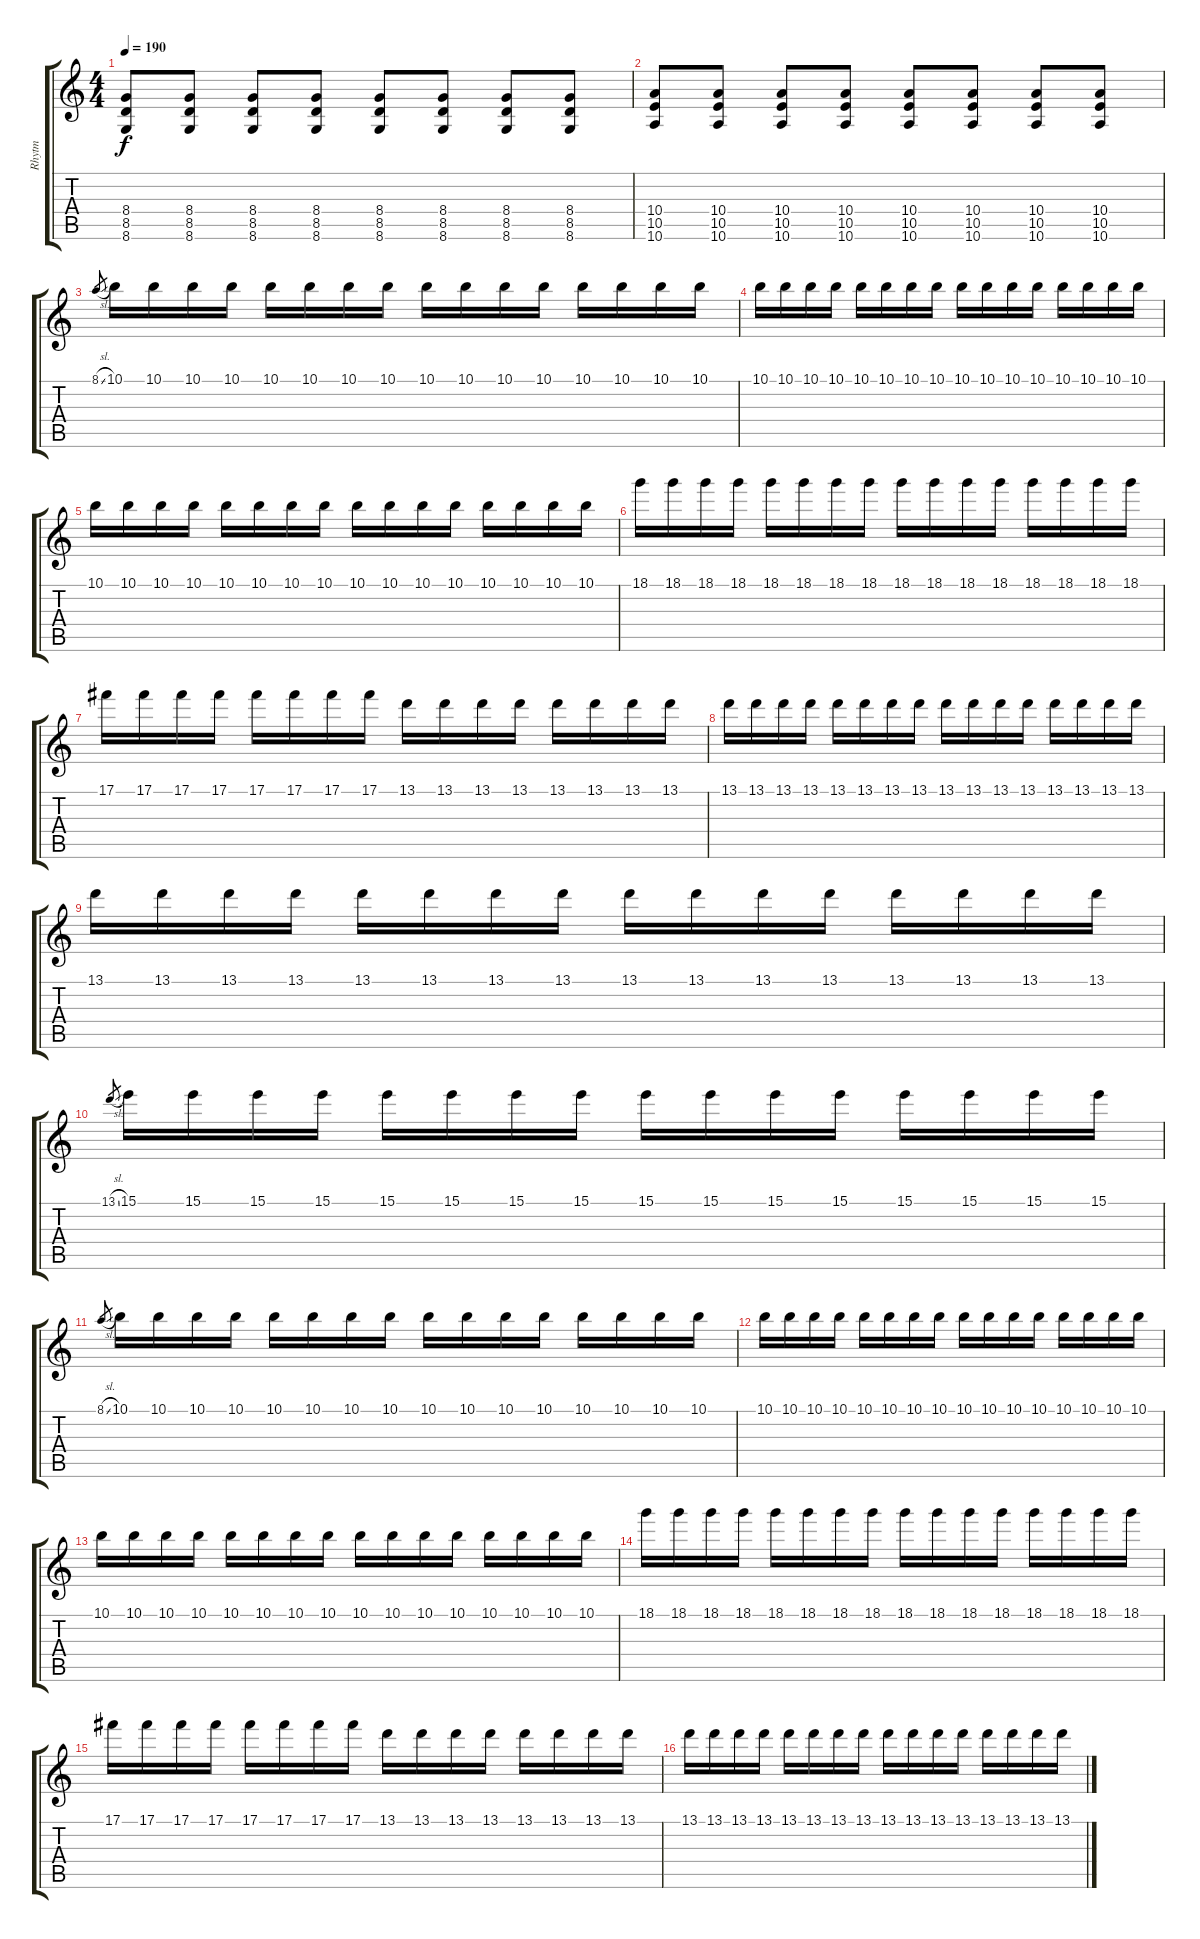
\track ("Rhytm" "Rhytm") {instrument distortionguitar}
\staff {score tabs}
\tuning (Db4 Ab3 E3 B2 Gb2 B1) {hide}
\ts (4 4)
\tempo 190
\clef g2
\ks c
(8.4 8.5 8.6).8{dy f} (8.4 8.5 8.6).8 (8.4 8.5 8.6).8 (8.4 8.5 8.6).8 (8.4 8.5 8.6).8 (8.4 8.5 8.6).8 (8.4 8.5 8.6).8 (8.4 8.5 8.6).8 |
(10.4 10.5 10.6).8 (10.4 10.5 10.6).8 (10.4 10.5 10.6).8 (10.4 10.5 10.6).8 (10.4 10.5 10.6).8 (10.4 10.5 10.6).8 (10.4 10.5 10.6).8 (10.4 10.5 10.6).8 |
8.1{sl}.8{gr} 10.1.16 10.1.16 10.1.16 10.1.16 10.1.16 10.1.16 10.1.16 10.1.16 10.1.16 10.1.16 10.1.16 10.1.16 10.1.16 10.1.16 10.1.16 10.1.16 |
10.1.16 10.1.16 10.1.16 10.1.16 10.1.16 10.1.16 10.1.16 10.1.16 10.1.16 10.1.16 10.1.16 10.1.16 10.1.16 10.1.16 10.1.16 10.1.16 |
10.1.16 10.1.16 10.1.16 10.1.16 10.1.16 10.1.16 10.1.16 10.1.16 10.1.16 10.1.16 10.1.16 10.1.16 10.1.16 10.1.16 10.1.16 10.1.16 |
18.1.16 18.1.16 18.1.16 18.1.16 18.1.16 18.1.16 18.1.16 18.1.16 18.1.16 18.1.16 18.1.16 18.1.16 18.1.16 18.1.16 18.1.16 18.1.16 |
17.1.16 17.1.16 17.1.16 17.1.16 17.1.16 17.1.16 17.1.16 17.1.16 13.1.16 13.1.16 13.1.16 13.1.16 13.1.16 13.1.16 13.1.16 13.1.16 |
13.1.16 13.1.16 13.1.16 13.1.16 13.1.16 13.1.16 13.1.16 13.1.16 13.1.16 13.1.16 13.1.16 13.1.16 13.1.16 13.1.16 13.1.16 13.1.16 |
13.1.16 13.1.16 13.1.16 13.1.16 13.1.16 13.1.16 13.1.16 13.1.16 13.1.16 13.1.16 13.1.16 13.1.16 13.1.16 13.1.16 13.1.16 13.1.16 |
13.1{sl}.8{gr} 15.1.16 15.1.16 15.1.16 15.1.16 15.1.16 15.1.16 15.1.16 15.1.16 15.1.16 15.1.16 15.1.16 15.1.16 15.1.16 15.1.16 15.1.16 15.1.16 |
8.1{sl}.8{gr} 10.1.16 10.1.16 10.1.16 10.1.16 10.1.16 10.1.16 10.1.16 10.1.16 10.1.16 10.1.16 10.1.16 10.1.16 10.1.16 10.1.16 10.1.16 10.1.16 |
10.1.16 10.1.16 10.1.16 10.1.16 10.1.16 10.1.16 10.1.16 10.1.16 10.1.16 10.1.16 10.1.16 10.1.16 10.1.16 10.1.16 10.1.16 10.1.16 |
10.1.16 10.1.16 10.1.16 10.1.16 10.1.16 10.1.16 10.1.16 10.1.16 10.1.16 10.1.16 10.1.16 10.1.16 10.1.16 10.1.16 10.1.16 10.1.16 |
18.1.16 18.1.16 18.1.16 18.1.16 18.1.16 18.1.16 18.1.16 18.1.16 18.1.16 18.1.16 18.1.16 18.1.16 18.1.16 18.1.16 18.1.16 18.1.16 |
17.1.16 17.1.16 17.1.16 17.1.16 17.1.16 17.1.16 17.1.16 17.1.16 13.1.16 13.1.16 13.1.16 13.1.16 13.1.16 13.1.16 13.1.16 13.1.16 |
13.1.16 13.1.16 13.1.16 13.1.16 13.1.16 13.1.16 13.1.16 13.1.16 13.1.16 13.1.16 13.1.16 13.1.16 13.1.16 13.1.16 13.1.16 13.1.16
